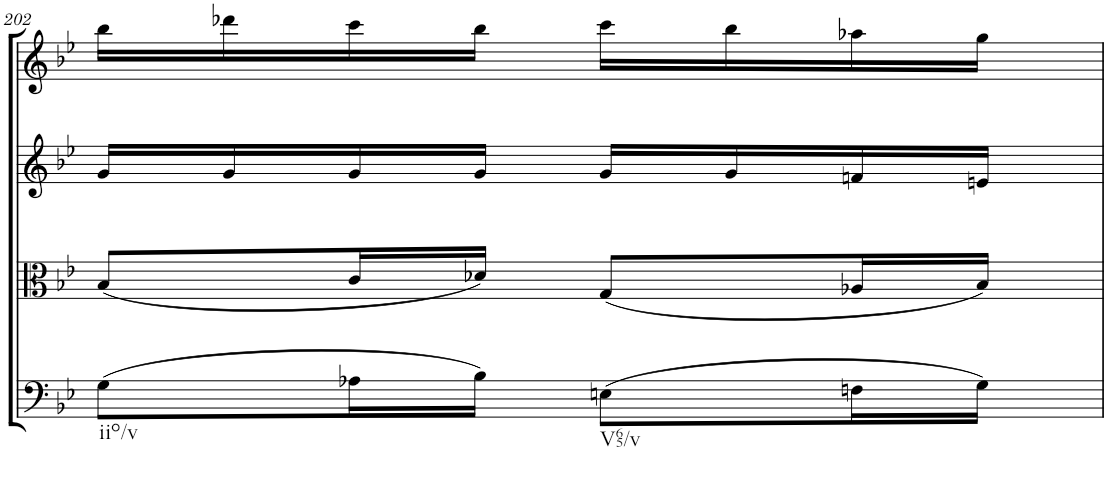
**kern	**kern	**kern	**kern
*part4	*part3	*part2	*part1
*staff4	*staff3	*staff2	*staff1
*I"Cello	*I"Viola	*I"2nd Violin	*I"1st Violin
*	*I'Vla	*I'Vln	*I'Vln
!!LO:PB:g=z
*clefF4	*clefC3	*clefG2	*clefG2
*k[b-e-]	*k[b-e-]	*k[b-e-]	*k[b-e-]
*B-:	*B-:	*B-:	*B-:
*M2/4	*M2/4	*M2/4	*M2/4
=202	=202	=202	=202
!LO:TX:b:t=iio/v	!	!	!
(8G\L	(8B-/L	16g/LL	16bb-\LL
.	.	16g/	16ddd-X\
16A-X\L	16c/L	16g/	16ccc\
16B-\JJ)	16d-X/JJ)	16g/JJ	16bb-\JJ
!LO:TX:b:t=V65/v	!	!	!
(8En\L	(8G/L	16g/LL	16ccc\LL
.	.	16g/	16bb-\
16Fn\L	16A-X/L	16fn/	16aa-X\
16G\JJ)	16B-/JJ)	16en/JJ	16gg\JJ
=	=	=	=
*-	*-	*-	*-
